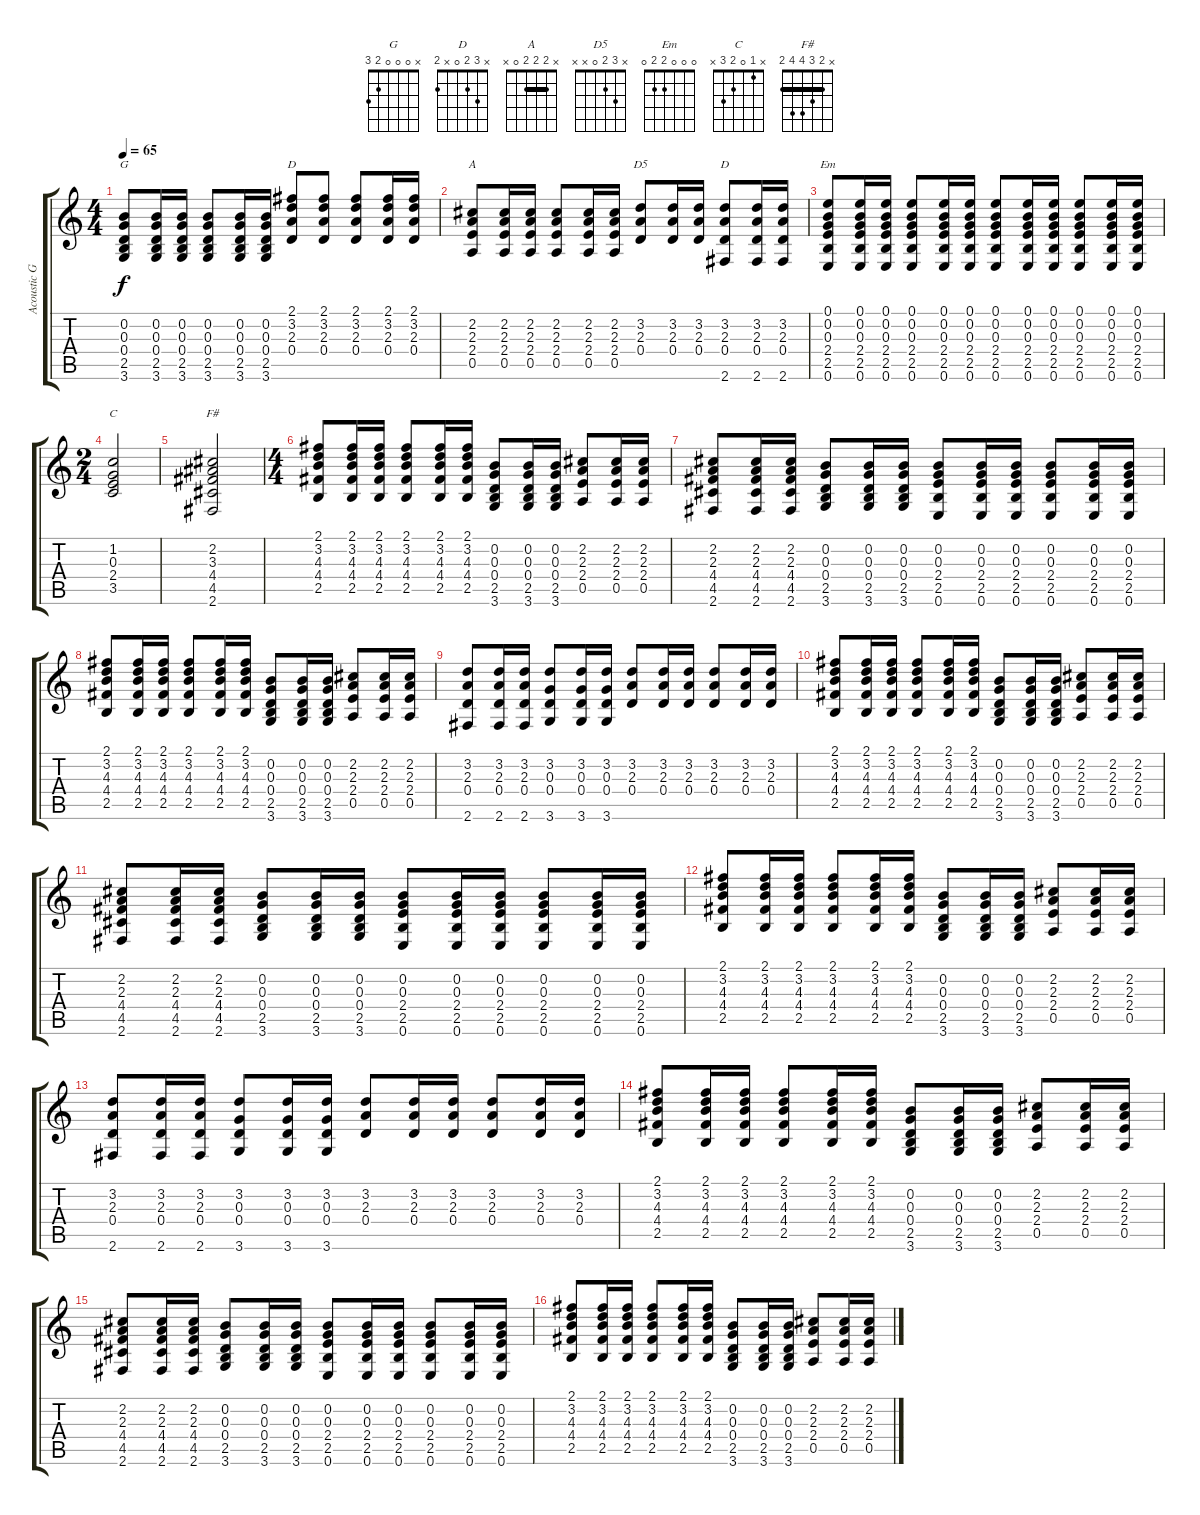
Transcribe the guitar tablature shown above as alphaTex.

\track ("Acoustic Guitar (Steve Morse)" "Acoustic G") {instrument acousticguitarsteel}
\staff {score tabs}
\tuning (E4 B3 G3 D3 A2 E2) {hide}
\chord ("G" x 0 0 0 2 3)
\chord ("D" 2 3 2 0 x x) {barre 2}
\chord ("A" x 2 2 2 0 x) {barre 2}
\chord ("D5" x 3 2 0 x x)
\chord ("D" x 3 2 0 x 2)
\chord ("Em" 0 0 0 2 2 0)
\chord ("C" x 1 0 2 3 x)
\chord ("F#" x 2 3 4 4 2) {barre 2}
\ts (4 4)
\tempo 65
\clef g2
\ks c
(0.2 0.3 0.4 2.5 3.6).8{ch "G" dy f} (0.2 0.3 0.4 2.5 3.6).16 (0.2 0.3 0.4 2.5 3.6).16 (0.2 0.3 0.4 2.5 3.6).8 (0.2 0.3 0.4 2.5 3.6).16 (0.2 0.3 0.4 2.5 3.6).16 (2.1 3.2 2.3 0.4).8{ch "D"} (2.1 3.2 2.3 0.4).8 (2.1 3.2 2.3 0.4).8 (2.1 3.2 2.3 0.4).16 (2.1 3.2 2.3 0.4).16 |
(2.2 2.3 2.4 0.5).8{ch "A"} (2.2 2.3 2.4 0.5).16 (2.2 2.3 2.4 0.5).16 (2.2 2.3 2.4 0.5).8 (2.2 2.3 2.4 0.5).16 (2.2 2.3 2.4 0.5).16 (3.2 2.3 0.4).8{ch "D5"} (3.2 2.3 0.4).16 (3.2 2.3 0.4).16 (3.2 2.3 0.4 2.6).8{ch "D"} (3.2 2.3 0.4 2.6).16 (3.2 2.3 0.4 2.6).16 |
(0.1 0.2 0.3 2.4 2.5 0.6).8{ch "Em"} (0.1 0.2 0.3 2.4 2.5 0.6).16 (0.1 0.2 0.3 2.4 2.5 0.6).16 (0.1 0.2 0.3 2.4 2.5 0.6).8 (0.1 0.2 0.3 2.4 2.5 0.6).16 (0.1 0.2 0.3 2.4 2.5 0.6).16 (0.1 0.2 0.3 2.4 2.5 0.6).8 (0.1 0.2 0.3 2.4 2.5 0.6).16 (0.1 0.2 0.3 2.4 2.5 0.6).16 (0.1 0.2 0.3 2.4 2.5 0.6).8 (0.1 0.2 0.3 2.4 2.5 0.6).16 (0.1 0.2 0.3 2.4 2.5 0.6).16 |
\ts (2 4)
(1.2 0.3 2.4 3.5).2{ch "C"} |
(2.2 3.3 4.4 4.5 2.6).2{ch "F#"} |
\ts (4 4)
(2.1 3.2 4.3 4.4 2.5).8 (2.1 3.2 4.3 4.4 2.5).16 (2.1 3.2 4.3 4.4 2.5).16 (2.1 3.2 4.3 4.4 2.5).8 (2.1 3.2 4.3 4.4 2.5).16 (2.1 3.2 4.3 4.4 2.5).16 (0.2 0.3 0.4 2.5 3.6).8 (0.2 0.3 0.4 2.5 3.6).16 (0.2 0.3 0.4 2.5 3.6).16 (2.2 2.3 2.4 0.5).8 (2.2 2.3 2.4 0.5).16 (2.2 2.3 2.4 0.5).16 |
(2.2 2.3 4.4 4.5 2.6).8 (2.2 2.3 4.4 4.5 2.6).16 (2.2 2.3 4.4 4.5 2.6).16 (0.2 0.3 0.4 2.5 3.6).8 (0.2 0.3 0.4 2.5 3.6).16 (0.2 0.3 0.4 2.5 3.6).16 (0.2 0.3 2.4 2.5 0.6).8 (0.2 0.3 2.4 2.5 0.6).16 (0.2 0.3 2.4 2.5 0.6).16 (0.2 0.3 2.4 2.5 0.6).8 (0.2 0.3 2.4 2.5 0.6).16 (0.2 0.3 2.4 2.5 0.6).16 |
(2.1 3.2 4.3 4.4 2.5).8 (2.1 3.2 4.3 4.4 2.5).16 (2.1 3.2 4.3 4.4 2.5).16 (2.1 3.2 4.3 4.4 2.5).8 (2.1 3.2 4.3 4.4 2.5).16 (2.1 3.2 4.3 4.4 2.5).16 (0.2 0.3 0.4 2.5 3.6).8 (0.2 0.3 0.4 2.5 3.6).16 (0.2 0.3 0.4 2.5 3.6).16 (2.2 2.3 2.4 0.5).8 (2.2 2.3 2.4 0.5).16 (2.2 2.3 2.4 0.5).16 |
(3.2 2.3 0.4 2.6).8 (3.2 2.3 0.4 2.6).16 (3.2 2.3 0.4 2.6).16 (3.2 0.3 0.4 3.6).8 (3.2 0.3 0.4 3.6).16 (3.2 0.3 0.4 3.6).16 (3.2 2.3 0.4).8 (3.2 2.3 0.4).16 (3.2 2.3 0.4).16 (3.2 2.3 0.4).8 (3.2 2.3 0.4).16 (3.2 2.3 0.4).16 |
(2.1 3.2 4.3 4.4 2.5).8 (2.1 3.2 4.3 4.4 2.5).16 (2.1 3.2 4.3 4.4 2.5).16 (2.1 3.2 4.3 4.4 2.5).8 (2.1 3.2 4.3 4.4 2.5).16 (2.1 3.2 4.3 4.4 2.5).16 (0.2 0.3 0.4 2.5 3.6).8 (0.2 0.3 0.4 2.5 3.6).16 (0.2 0.3 0.4 2.5 3.6).16 (2.2 2.3 2.4 0.5).8 (2.2 2.3 2.4 0.5).16 (2.2 2.3 2.4 0.5).16 |
(2.2 2.3 4.4 4.5 2.6).8 (2.2 2.3 4.4 4.5 2.6).16 (2.2 2.3 4.4 4.5 2.6).16 (0.2 0.3 0.4 2.5 3.6).8 (0.2 0.3 0.4 2.5 3.6).16 (0.2 0.3 0.4 2.5 3.6).16 (0.2 0.3 2.4 2.5 0.6).8 (0.2 0.3 2.4 2.5 0.6).16 (0.2 0.3 2.4 2.5 0.6).16 (0.2 0.3 2.4 2.5 0.6).8 (0.2 0.3 2.4 2.5 0.6).16 (0.2 0.3 2.4 2.5 0.6).16 |
(2.1 3.2 4.3 4.4 2.5).8 (2.1 3.2 4.3 4.4 2.5).16 (2.1 3.2 4.3 4.4 2.5).16 (2.1 3.2 4.3 4.4 2.5).8 (2.1 3.2 4.3 4.4 2.5).16 (2.1 3.2 4.3 4.4 2.5).16 (0.2 0.3 0.4 2.5 3.6).8 (0.2 0.3 0.4 2.5 3.6).16 (0.2 0.3 0.4 2.5 3.6).16 (2.2 2.3 2.4 0.5).8 (2.2 2.3 2.4 0.5).16 (2.2 2.3 2.4 0.5).16 |
(3.2 2.3 0.4 2.6).8 (3.2 2.3 0.4 2.6).16 (3.2 2.3 0.4 2.6).16 (3.2 0.3 0.4 3.6).8 (3.2 0.3 0.4 3.6).16 (3.2 0.3 0.4 3.6).16 (3.2 2.3 0.4).8 (3.2 2.3 0.4).16 (3.2 2.3 0.4).16 (3.2 2.3 0.4).8 (3.2 2.3 0.4).16 (3.2 2.3 0.4).16 |
(2.1 3.2 4.3 4.4 2.5).8 (2.1 3.2 4.3 4.4 2.5).16 (2.1 3.2 4.3 4.4 2.5).16 (2.1 3.2 4.3 4.4 2.5).8 (2.1 3.2 4.3 4.4 2.5).16 (2.1 3.2 4.3 4.4 2.5).16 (0.2 0.3 0.4 2.5 3.6).8 (0.2 0.3 0.4 2.5 3.6).16 (0.2 0.3 0.4 2.5 3.6).16 (2.2 2.3 2.4 0.5).8 (2.2 2.3 2.4 0.5).16 (2.2 2.3 2.4 0.5).16 |
(2.2 2.3 4.4 4.5 2.6).8 (2.2 2.3 4.4 4.5 2.6).16 (2.2 2.3 4.4 4.5 2.6).16 (0.2 0.3 0.4 2.5 3.6).8 (0.2 0.3 0.4 2.5 3.6).16 (0.2 0.3 0.4 2.5 3.6).16 (0.2 0.3 2.4 2.5 0.6).8 (0.2 0.3 2.4 2.5 0.6).16 (0.2 0.3 2.4 2.5 0.6).16 (0.2 0.3 2.4 2.5 0.6).8 (0.2 0.3 2.4 2.5 0.6).16 (0.2 0.3 2.4 2.5 0.6).16 |
(2.1 3.2 4.3 4.4 2.5).8 (2.1 3.2 4.3 4.4 2.5).16 (2.1 3.2 4.3 4.4 2.5).16 (2.1 3.2 4.3 4.4 2.5).8 (2.1 3.2 4.3 4.4 2.5).16 (2.1 3.2 4.3 4.4 2.5).16 (0.2 0.3 0.4 2.5 3.6).8 (0.2 0.3 0.4 2.5 3.6).16 (0.2 0.3 0.4 2.5 3.6).16 (2.2 2.3 2.4 0.5).8 (2.2 2.3 2.4 0.5).16 (2.2 2.3 2.4 0.5).16
